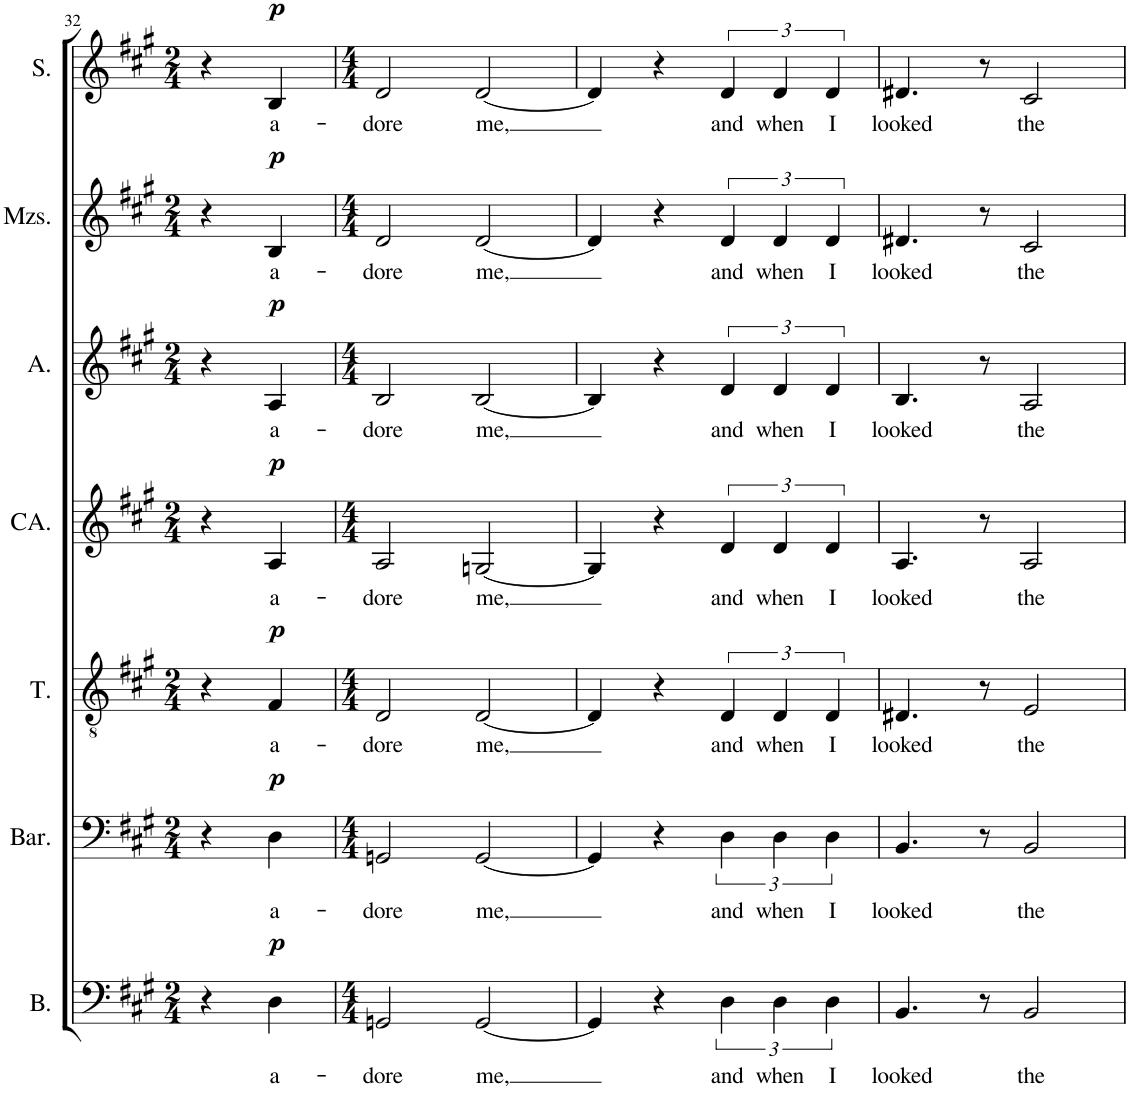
**kern	**text	**dynam	**kern	**text	**dynam	**kern	**text	**dynam	**kern	**text	**dynam	**kern	**text	**dynam	**kern	**text	**dynam	**kern	**text	**dynam
*part7	*part7	*part7	*part6	*part6	*part6	*part5	*part5	*part5	*part4	*part4	*part4	*part3	*part3	*part3	*part2	*part2	*part2	*part1	*part1	*part1
*staff7	*staff7	*staff7	*staff6	*staff6	*staff6	*staff5	*staff5	*staff5	*staff4	*staff4	*staff4	*staff3	*staff3	*staff3	*staff2	*staff2	*staff2	*staff1	*staff1	*staff1
*I"Bass	*	*	*I"Baritone	*	*	*I"Tenor	*	*	*I"C. Alto	*	*	*I"Alto	*	*	*I"Mezzo-soprano	*	*	*I"Soprano	*	*
*I'B.	*	*	*I'Bar.	*	*	*I'T.	*	*	*I'CA.	*	*	*I'A.	*	*	*I'Mzs.	*	*	*I'S.	*	*
!!LO:PB:g=z
*clefF4	*	*	*clefF4	*	*	*clefGv2	*	*	*clefG2	*	*	*clefG2	*	*	*clefG2	*	*	*clefG2	*	*
*k[f#c#g#]	*	*	*k[f#c#g#]	*	*	*k[f#c#g#]	*	*	*k[f#c#g#]	*	*	*k[f#c#g#]	*	*	*k[f#c#g#]	*	*	*k[f#c#g#]	*	*
*M2/4	*	*	*M2/4	*	*	*M2/4	*	*	*M2/4	*	*	*M2/4	*	*	*M2/4	*	*	*M2/4	*	*
=32	=32	=32	=32	=32	=32	=32	=32	=32	=32	=32	=32	=32	=32	=32	=32	=32	=32	=32	=32	=32
4r	.	.	4r	.	.	4r	.	.	4r	.	.	4r	.	.	4r	.	.	4r	.	.
!	!LO:LY:b	!LO:DY:a	!	!LO:LY:b	!LO:DY:a	!	!LO:LY:b	!LO:DY:a	!	!LO:LY:b	!LO:DY:a	!	!LO:LY:b	!LO:DY:a	!	!LO:LY:b	!LO:DY:a	!	!LO:LY:b	!LO:DY:a
4D\	a-	p	4D\	a-	p	4F#/	a-	p	4A/	a-	p	4A/	a-	p	4B/	a-	p	4B/	a-	p
=33	=33	=33	=33	=33	=33	=33	=33	=33	=33	=33	=33	=33	=33	=33	=33	=33	=33	=33	=33	=33
*M4/4	*	*	*M4/4	*	*	*M4/4	*	*	*M4/4	*	*	*M4/4	*	*	*M4/4	*	*	*M4/4	*	*
!	!LO:LY:b	!	!	!LO:LY:b	!	!	!LO:LY:b	!	!	!LO:LY:b	!	!	!LO:LY:b	!	!	!LO:LY:b	!	!	!LO:LY:b	!
2GGn/	-dore	.	2GGn/	-dore	.	2D/	-dore	.	2A/	-dore	.	2B/	-dore	.	2d/	-dore	.	2d/	-dore	.
!	!LO:LY:b	!	!	!LO:LY:b	!	!	!LO:LY:b	!	!	!LO:LY:b	!	!	!LO:LY:b	!	!	!LO:LY:b	!	!	!LO:LY:b	!
[2GG/	me,	.	[2GG/	me,	.	[2D/	me,	.	[2Gn/	me,	.	[2B/	me,	.	[2d/	me,	.	[2d/	me,	.
=34	=34	=34	=34	=34	=34	=34	=34	=34	=34	=34	=34	=34	=34	=34	=34	=34	=34	=34	=34	=34
4GG/]	.	.	4GG/]	.	.	4D/]	.	.	4G/]	.	.	4B/]	.	.	4d/]	.	.	4d/]	.	.
4r	.	.	4r	.	.	4r	.	.	4r	.	.	4r	.	.	4r	.	.	4r	.	.
!	!LO:LY:b	!	!	!LO:LY:b	!	!	!LO:LY:b	!	!	!LO:LY:b	!	!	!LO:LY:b	!	!	!LO:LY:b	!	!	!LO:LY:b	!
6D\	and	.	6D\	and	.	6D/	and	.	6d/	and	.	6d/	and	.	6d/	and	.	6d/	and	.
!	!LO:LY:b	!	!	!LO:LY:b	!	!	!LO:LY:b	!	!	!LO:LY:b	!	!	!LO:LY:b	!	!	!LO:LY:b	!	!	!LO:LY:b	!
6D\	when	.	6D\	when	.	6D/	when	.	6d/	when	.	6d/	when	.	6d/	when	.	6d/	when	.
!	!LO:LY:b	!	!	!LO:LY:b	!	!	!LO:LY:b	!	!	!LO:LY:b	!	!	!LO:LY:b	!	!	!LO:LY:b	!	!	!LO:LY:b	!
6D\	I	.	6D\	I	.	6D/	I	.	6d/	I	.	6d/	I	.	6d/	I	.	6d/	I	.
=35	=35	=35	=35	=35	=35	=35	=35	=35	=35	=35	=35	=35	=35	=35	=35	=35	=35	=35	=35	=35
!	!LO:LY:b	!	!	!LO:LY:b	!	!	!LO:LY:b	!	!	!LO:LY:b	!	!	!LO:LY:b	!	!	!LO:LY:b	!	!	!LO:LY:b	!
4.BB/	looked	.	4.BB/	looked	.	4.D#X/	looked	.	4.A/	looked	.	4.B/	looked	.	4.d#X/	looked	.	4.d#X/	looked	.
8r	.	.	8r	.	.	8r	.	.	8r	.	.	8r	.	.	8r	.	.	8r	.	.
!	!LO:LY:b	!	!	!LO:LY:b	!	!	!LO:LY:b	!	!	!LO:LY:b	!	!	!LO:LY:b	!	!	!LO:LY:b	!	!	!LO:LY:b	!
2BB/	the	.	2BB/	the	.	2E/	the	.	2A/	the	.	2A/	the	.	2c#/	the	.	2c#/	the	.
=	=	=	=	=	=	=	=	=	=	=	=	=	=	=	=	=	=	=	=	=
*-	*-	*-	*-	*-	*-	*-	*-	*-	*-	*-	*-	*-	*-	*-	*-	*-	*-	*-	*-	*-
